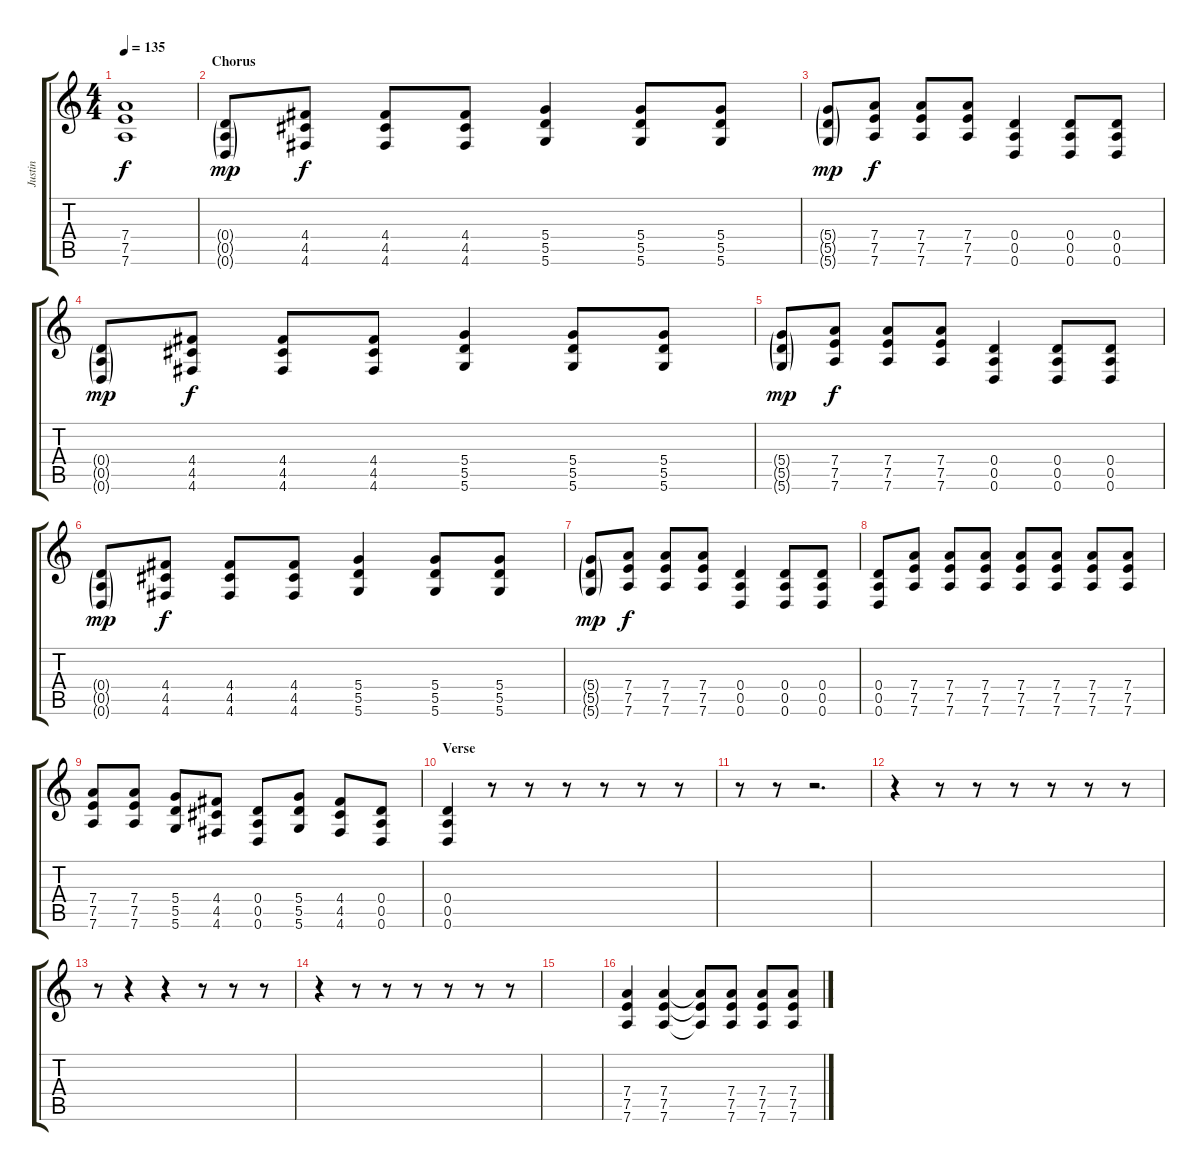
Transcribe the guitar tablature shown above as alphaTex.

\track ("Justin" "Justin") {instrument overdrivenguitar}
\staff {score tabs}
\tuning (E4 B3 G3 D3 A2 D2) {hide}
\ts (4 4)
\tempo 135
\clef g2
\ks c
(7.4{t} 7.5{t} 7.6{t}).1{dy f} |
\section ("" "Chorus")
(0.4{g} 0.5{g} 0.6{g}).8{dy mp} (4.4 4.5 4.6).8{dy f} (4.4 4.5 4.6).8 (4.4 4.5 4.6).8 (5.4 5.5 5.6).4 (5.4 5.5 5.6).8 (5.4 5.5 5.6).8 |
(5.4{g} 5.5{g} 5.6{g}).8{dy mp} (7.4 7.5 7.6).8{dy f} (7.4 7.5 7.6).8 (7.4 7.5 7.6).8 (0.4 0.5 0.6).4 (0.4 0.5 0.6).8 (0.4 0.5 0.6).8 |
(0.4{g} 0.5{g} 0.6{g}).8{dy mp} (4.4 4.5 4.6).8{dy f} (4.4 4.5 4.6).8 (4.4 4.5 4.6).8 (5.4 5.5 5.6).4 (5.4 5.5 5.6).8 (5.4 5.5 5.6).8 |
(5.4{g} 5.5{g} 5.6{g}).8{dy mp} (7.4 7.5 7.6).8{dy f} (7.4 7.5 7.6).8 (7.4 7.5 7.6).8 (0.4 0.5 0.6).4 (0.4 0.5 0.6).8 (0.4 0.5 0.6).8 |
(0.4{g} 0.5{g} 0.6{g}).8{dy mp} (4.4 4.5 4.6).8{dy f} (4.4 4.5 4.6).8 (4.4 4.5 4.6).8 (5.4 5.5 5.6).4 (5.4 5.5 5.6).8 (5.4 5.5 5.6).8 |
(5.4{g} 5.5{g} 5.6{g}).8{dy mp} (7.4 7.5 7.6).8{dy f} (7.4 7.5 7.6).8 (7.4 7.5 7.6).8 (0.4 0.5 0.6).4 (0.4 0.5 0.6).8 (0.4 0.5 0.6).8 |
(0.4 0.5 0.6).8 (7.4 7.5 7.6).8 (7.4 7.5 7.6).8 (7.4 7.5 7.6).8 (7.4 7.5 7.6).8 (7.4 7.5 7.6).8 (7.4 7.5 7.6).8 (7.4 7.5 7.6).8 |
(7.4 7.5 7.6).8 (7.4 7.5 7.6).8 (5.4 5.5 5.6).8 (4.4 4.5 4.6).8 (0.4 0.5 0.6).8 (5.4 5.5 5.6).8 (4.4 4.5 4.6).8 (0.4 0.5 0.6).8 |
\section ("" "Verse")
(0.4 0.5 0.6).4 r.8 r.8 r.8 r.8 r.8 r.8 |
r.8 r.8 r.2{d} |
r.4 r.8 r.8 r.8 r.8 r.8 r.8 |
r.8 r.4 r.4 r.8 r.8 r.8 |
r.4 r.8 r.8 r.8 r.8 r.8 r.8 |
|
(7.4 7.5 7.6).4 (7.4 7.5 7.6).4 (7.4{t} 7.5{t} 7.6{t}).8 (7.4 7.5 7.6).8 (7.4 7.5 7.6).8 (7.4 7.5 7.6).8
